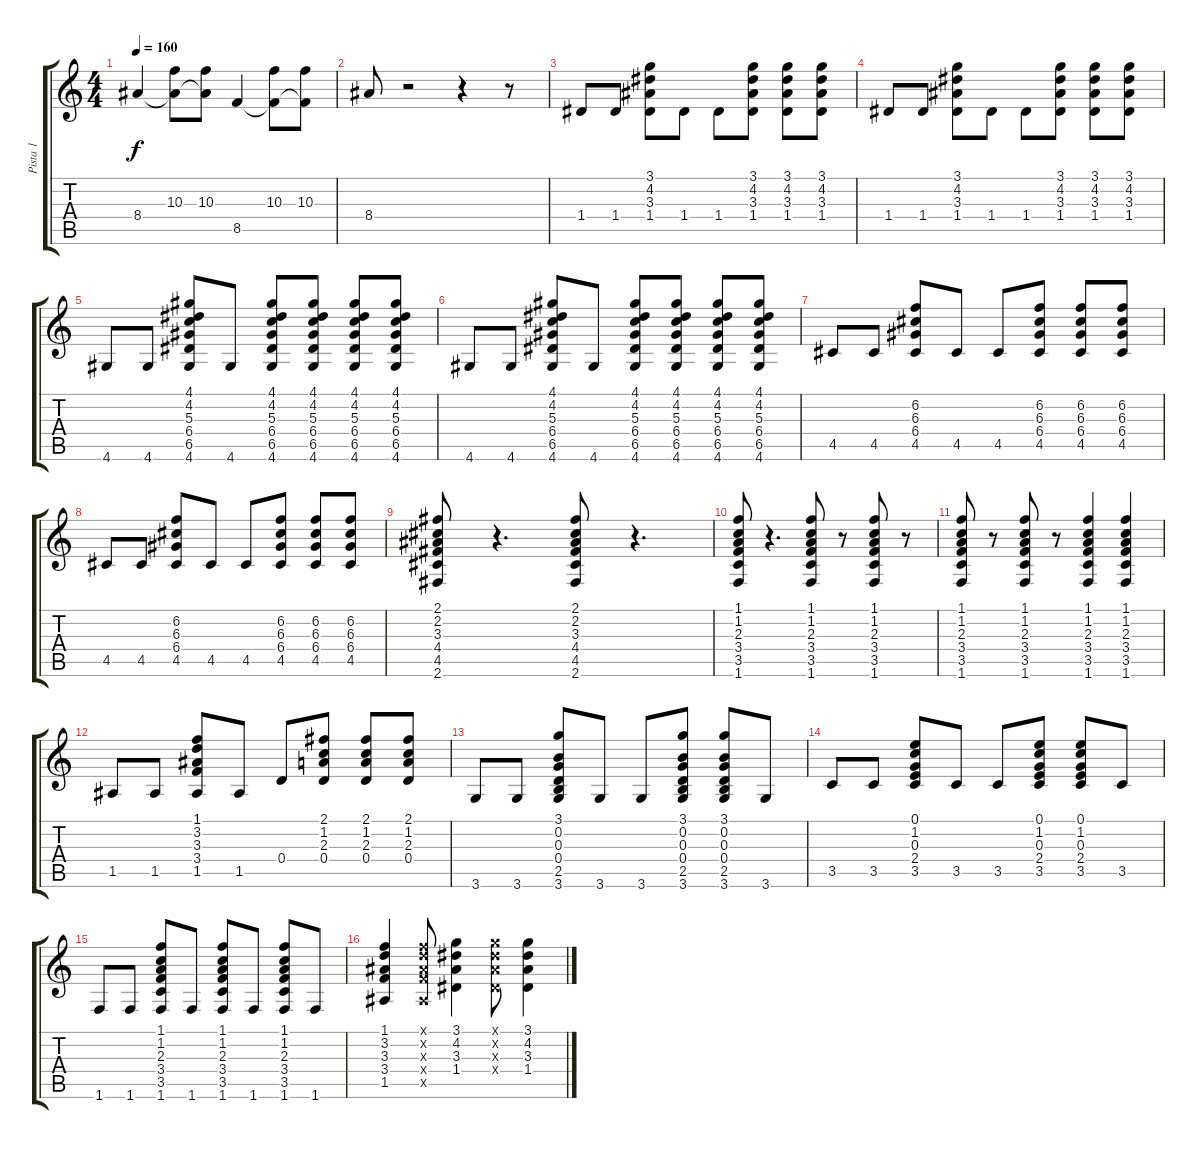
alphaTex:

\track ("Pista 1" "Pista 1") {instrument acousticguitarnylon}
\staff {score tabs}
\tuning (E4 B3 G3 D3 A2 E2) {hide}
\ts (4 4)
\tempo 160
\clef g2
\ks c
8.4.4{dy f} (10.3 8.4{t}).8 (10.3 8.4{t}).8 8.5.4 (10.3 8.5{t}).8 (10.3 8.5{t}).8 |
8.4.8 r.2 r.4 r.8 |
1.4.8 1.4.8 (3.1 4.2 3.3 1.4).8 1.4.8 1.4.8 (3.1 4.2 3.3 1.4).8 (3.1 4.2 3.3 1.4).8 (3.1 4.2 3.3 1.4).8 |
1.4.8 1.4.8 (3.1 4.2 3.3 1.4).8 1.4.8 1.4.8 (3.1 4.2 3.3 1.4).8 (3.1 4.2 3.3 1.4).8 (3.1 4.2 3.3 1.4).8 |
4.6.8 4.6.8 (4.1 4.2 5.3 6.4 6.5 4.6).8 4.6.8 (4.1 4.2 5.3 6.4 6.5 4.6).8 (4.1 4.2 5.3 6.4 6.5 4.6).8 (4.1 4.2 5.3 6.4 6.5 4.6).8 (4.1 4.2 5.3 6.4 6.5 4.6).8 |
4.6.8 4.6.8 (4.1 4.2 5.3 6.4 6.5 4.6).8 4.6.8 (4.1 4.2 5.3 6.4 6.5 4.6).8 (4.1 4.2 5.3 6.4 6.5 4.6).8 (4.1 4.2 5.3 6.4 6.5 4.6).8 (4.1 4.2 5.3 6.4 6.5 4.6).8 |
4.5.8 4.5.8 (6.2 6.3 6.4 4.5).8 4.5.8 4.5.8 (6.2 6.3 6.4 4.5).8 (6.2 6.3 6.4 4.5).8 (6.2 6.3 6.4 4.5).8 |
4.5.8 4.5.8 (6.2 6.3 6.4 4.5).8 4.5.8 4.5.8 (6.2 6.3 6.4 4.5).8 (6.2 6.3 6.4 4.5).8 (6.2 6.3 6.4 4.5).8 |
(2.1 2.2 3.3 4.4 4.5 2.6).8 r.4{d} (2.1 2.2 3.3 4.4 4.5 2.6).8 r.4{d} |
(1.1 1.2 2.3 3.4 3.5 1.6).8 r.4{d} (1.1 1.2 2.3 3.4 3.5 1.6).8 r.8 (1.1 1.2 2.3 3.4 3.5 1.6).8 r.8 |
(1.1 1.2 2.3 3.4 3.5 1.6).8 r.8 (1.1 1.2 2.3 3.4 3.5 1.6).8 r.8 (1.1 1.2 2.3 3.4 3.5 1.6).4 (1.1 1.2 2.3 3.4 3.5 1.6).4 |
1.5.8 1.5.8 (1.1 3.2 3.3 3.4 1.5).8 1.5.8 0.4.8 (2.1 1.2 2.3 0.4).8 (2.1 1.2 2.3 0.4).8 (2.1 1.2 2.3 0.4).8 |
3.6.8 3.6.8 (3.1 0.2 0.3 0.4 2.5 3.6).8 3.6.8 3.6.8 (3.1 0.2 0.3 0.4 2.5 3.6).8 (3.1 0.2 0.3 0.4 2.5 3.6).8 3.6.8 |
3.5.8 3.5.8 (0.1 1.2 0.3 2.4 3.5).8 3.5.8 3.5.8 (0.1 1.2 0.3 2.4 3.5).8 (0.1 1.2 0.3 2.4 3.5).8 3.5.8 |
1.6.8 1.6.8 (1.1 1.2 2.3 3.4 3.5 1.6).8 1.6.8 (1.1 1.2 2.3 3.4 3.5 1.6).8 1.6.8 (1.1 1.2 2.3 3.4 3.5 1.6).8 1.6.8 |
(1.1 3.2 3.3 3.4 1.5).4 (1.1{x} 3.2{x} 3.3{x} 3.4{x} 1.5{x}).8 (3.1 4.2 3.3 1.4).4 (3.1{x} 4.2{x} 3.3{x} 1.4{x}).8 (3.1 4.2 3.3 1.4).4
